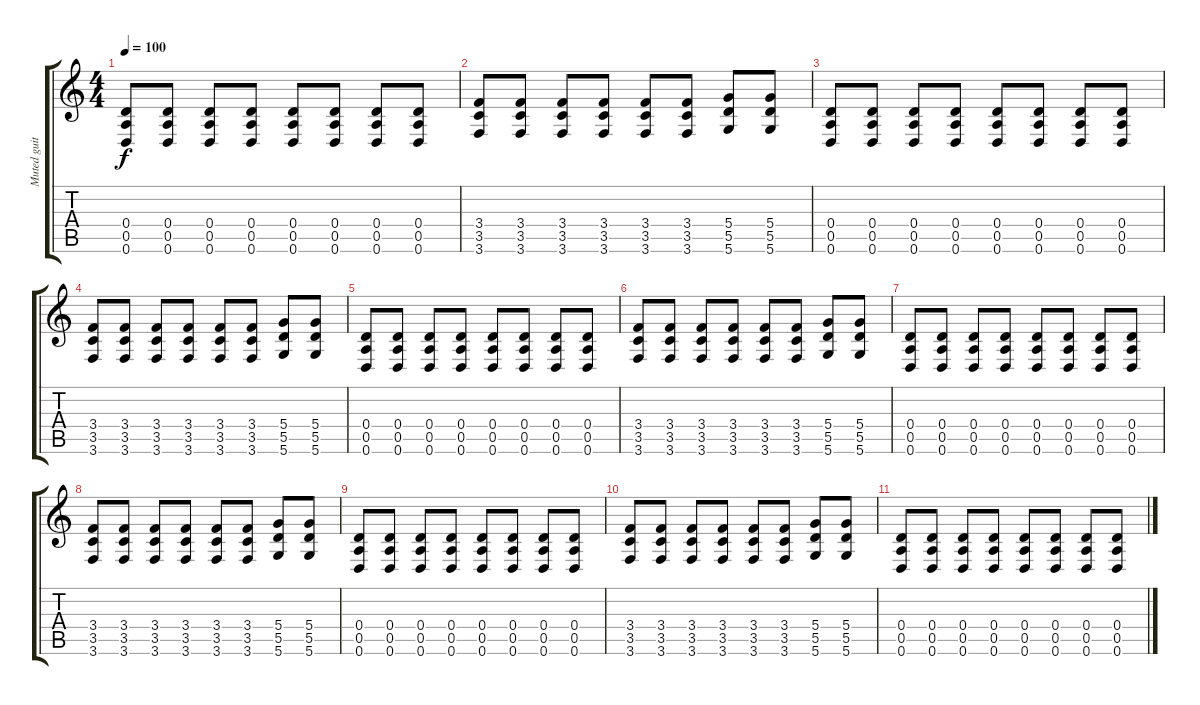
\track ("Muted guitar" "Muted guit") {instrument electricguitarmuted}
\staff {score tabs}
\tuning (E4 B3 G3 D3 A2 D2) {hide}
\ts (4 4)
\tempo 100
\clef g2
\ks c
(0.4 0.5 0.6).8{dy f} (0.4 0.5 0.6).8 (0.4 0.5 0.6).8 (0.4 0.5 0.6).8 (0.4 0.5 0.6).8 (0.4 0.5 0.6).8 (0.4 0.5 0.6).8 (0.4 0.5 0.6).8 |
(3.4 3.5 3.6).8 (3.4 3.5 3.6).8 (3.4 3.5 3.6).8 (3.4 3.5 3.6).8 (3.4 3.5 3.6).8 (3.4 3.5 3.6).8 (5.4 5.5 5.6).8 (5.4 5.5 5.6).8 |
(0.4 0.5 0.6).8 (0.4 0.5 0.6).8 (0.4 0.5 0.6).8 (0.4 0.5 0.6).8 (0.4 0.5 0.6).8 (0.4 0.5 0.6).8 (0.4 0.5 0.6).8 (0.4 0.5 0.6).8 |
(3.4 3.5 3.6).8 (3.4 3.5 3.6).8 (3.4 3.5 3.6).8 (3.4 3.5 3.6).8 (3.4 3.5 3.6).8 (3.4 3.5 3.6).8 (5.4 5.5 5.6).8 (5.4 5.5 5.6).8 |
(0.4 0.5 0.6).8 (0.4 0.5 0.6).8 (0.4 0.5 0.6).8 (0.4 0.5 0.6).8 (0.4 0.5 0.6).8 (0.4 0.5 0.6).8 (0.4 0.5 0.6).8 (0.4 0.5 0.6).8 |
(3.4 3.5 3.6).8 (3.4 3.5 3.6).8 (3.4 3.5 3.6).8 (3.4 3.5 3.6).8 (3.4 3.5 3.6).8 (3.4 3.5 3.6).8 (5.4 5.5 5.6).8 (5.4 5.5 5.6).8 |
(0.4 0.5 0.6).8 (0.4 0.5 0.6).8 (0.4 0.5 0.6).8 (0.4 0.5 0.6).8 (0.4 0.5 0.6).8 (0.4 0.5 0.6).8 (0.4 0.5 0.6).8 (0.4 0.5 0.6).8 |
(3.4 3.5 3.6).8 (3.4 3.5 3.6).8 (3.4 3.5 3.6).8 (3.4 3.5 3.6).8 (3.4 3.5 3.6).8 (3.4 3.5 3.6).8 (5.4 5.5 5.6).8 (5.4 5.5 5.6).8 |
(0.4 0.5 0.6).8 (0.4 0.5 0.6).8 (0.4 0.5 0.6).8 (0.4 0.5 0.6).8 (0.4 0.5 0.6).8 (0.4 0.5 0.6).8 (0.4 0.5 0.6).8 (0.4 0.5 0.6).8 |
(3.4 3.5 3.6).8 (3.4 3.5 3.6).8 (3.4 3.5 3.6).8 (3.4 3.5 3.6).8 (3.4 3.5 3.6).8 (3.4 3.5 3.6).8 (5.4 5.5 5.6).8 (5.4 5.5 5.6).8 |
(0.4 0.5 0.6).8 (0.4 0.5 0.6).8 (0.4 0.5 0.6).8 (0.4 0.5 0.6).8 (0.4 0.5 0.6).8 (0.4 0.5 0.6).8 (0.4 0.5 0.6).8 (0.4 0.5 0.6).8
